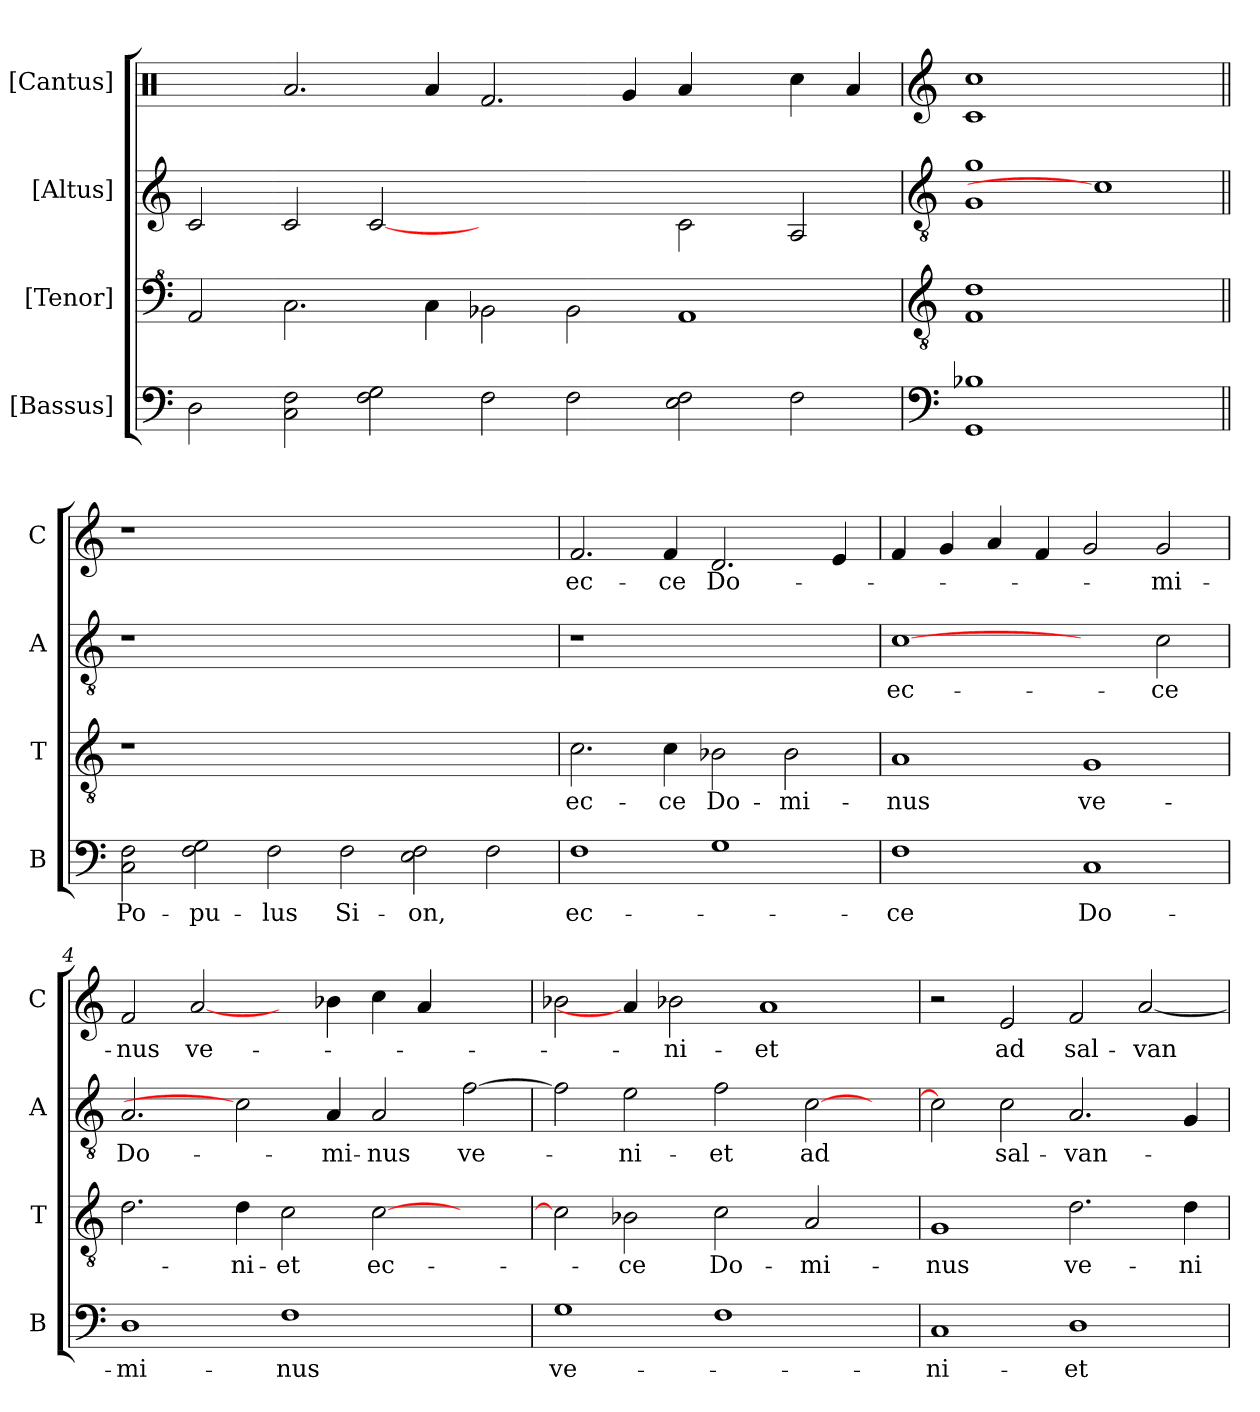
**kern	**text	**kern	**text	**kern	**text	**kern	**text
*part4	*part4	*part3	*part3	*part2	*part2	*part1	*part1
*staff4	*staff4	*staff3	*staff3	*staff2	*staff2	*staff1	*staff1
*I"[Bassus]	*	*I"[Tenor]	*	*I"[Altus]	*	*I"[Cantus]	*
*I'B	*	*I'T	*	*I'A	*	*I'C	*
*	*	*clefF^4	*	*	*	*clefX	*
*k[]	*	*k[]	*	*k[]	*	*k[]	*
*C:	*	*C:	*	*C:	*	*C:	*
=1X	=1X	=1X	=1X	=1X	=1X	=1X	=1X
2D	.	2A	.	2c	.	2R	.
=2X-	=2X-	=2X-	=2X-	=2X-	=2X-	=2X-	=2X-
!	!	!LO:N:head=open	!	!	!	!LO:N:head=open	!
2C\ 2F\	.	2.c\	.	2c	.	2.Ra/	.
2F 2G	.	.	.	[2c	.	.	.
!	!	!LO:N:head=solid	!	!	!	!LO:N:head=solid	!
.	.	4c\	.	.	.	4Ra/	.
!	!	!LO:N:head=open	!	!	!	!LO:N:head=open	!
2F	.	2B-X\	.	1ryy	.	2.Rf/	.
!	!	!LO:N:head=open	!	!	!	!	!
2F	.	2B-\	.	.	.	.	.
!	!	!	!	!	!	!LO:N:head=solid	!
.	.	.	.	.	.	4Rg/	.
!	!	!	!	!LO:N:head=open	!	!LO:N:head=solid	!
2E 2F	.	1A	.	2c\	.	4Ra/	.
!	!	!	!	!	!	!LO:N:head=solid	!
.	.	.	.	.	.	4R\	.
!	!	!	!	!LO:N:head=open	!	!LO:N:head=solid	!
2F	.	.	.	2A/	.	4Rcc\	.
!	!	!	!	!	!	!LO:N:head=solid	!
.	.	.	.	.	.	4Ra/	.
=3X	=3X	=3X	=3X	=3X	=3X	=3X	=3X
*clefF4	*	*clefGv2	*	*clefGv2	*	*clefG2	*
1GG 1B-X	.	1F 1d	.	1G 1g	.	1c 1cc	.
1ryy	.	1ryy	.	1c]	.	1ryy	.
!!LO:LB:g=z
=1||	=1||	=1||	=1||	=1||	=1||	=1||	=1||
!	!LO:LY:b	!	!	!	!	!	!
2C\ 2F\	Po-	1r	.	1r	.	1r	.
!	!LO:LY:b	!	!	!	!	!	!
2F 2G	-pu-	.	.	.	.	.	.
!	!LO:LY:b	!	!	!	!	!	!
2F	-lus	0ryy	.	0ryy	.	0ryy	.
!	!LO:LY:b	!	!	!	!	!	!
2F	Si-	.	.	.	.	.	.
!	!LO:LY:b	!	!	!	!	!	!
2E 2F	-on,	.	.	.	.	.	.
2F	.	.	.	.	.	.	.
!!LO:LB:g=z
=2	=2	=2	=2	=2	=2	=2	=2
!	!LO:LY:b	!	!LO:LY:b	!	!	!	!LO:LY:b
1F	ec-	2.c\	ec-	1r	.	2.f/	ec-
!	!	!	!LO:LY:b	!	!	!	!LO:LY:b
.	.	4c\	-ce	.	.	4f/	-ce
!	!	!	!LO:LY:b	!	!	!	!LO:LY:b
1G	.	2B-X\	Do-	1ryy	.	2.d/	Do-
!	!	!	!LO:LY:b	!	!	!	!
.	.	2B-\	-mi-	.	.	.	.
.	.	.	.	.	.	4e/	.
=3	=3	=3	=3	=3	=3	=3	=3
!	!LO:LY:b	!	!LO:LY:b	!	!LO:LY:b	!	!
1F	-ce	1A	-nus	[1c	ec-	4f/	.
.	.	.	.	.	.	4g/	.
.	.	.	.	.	.	4a/	.
.	.	.	.	.	.	4f/	.
!	!LO:LY:b	!	!LO:LY:b	!	!	!	!
1C	Do-	1G	ve-	2ryy	.	2g/	.
!	!	!	!	!	!LO:LY:b	!	!LO:LY:b
.	.	.	.	2c\	-ce	2g/	-mi-
=4	=4	=4	=4	=4	=4	=4	=4
!	!LO:LY:b	!	!	!	!LO:LY:b	!	!LO:LY:b
1D	-mi-	2.d\	.	2.A/	Do-	2f/	-nus
!	!	!	!	!	!	!	!LO:LY:b
.	.	.	.	.	.	[2a/	ve-
!	!	!	!LO:LY:b	!	!	!	!
.	.	4d\	-ni-	2c]	.	.	.
!	!LO:LY:b	!	!LO:LY:b	!	!	!	!
1F	-nus	2c\	-et	.	.	4ryy	.
!	!	!	!	!	!LO:LY:b	!	!
.	.	.	.	4A/	-mi-	4b-X\	.
!	!	!	!LO:LY:b	!	!LO:LY:b	!	!
.	.	[2c\	ec-	2A/	-nus	4cc\	.
.	.	.	.	.	.	4a/	.
!	!	!	!	!	!LO:LY:b	!	!
2ryy	.	2ryy	.	[2f\	ve-	2ryy	.
=5	=5	=5	=5	=5	=5	=5	=5
!	!LO:LY:b	!	!	!	!	!	!
1G	ve-	2c\]	.	2f\]	.	2b-X\	.
!	!	!	!LO:LY:b	!	!LO:LY:b	!	!
.	.	2B-X\	-ce	2e\	-ni-	4a/]	.
!	!	!	!	!	!	!	!LO:LY:b
.	.	.	.	.	.	2b-X\	-ni-
!	!	!	!LO:LY:b	!	!LO:LY:b	!	!
1F	.	2c\	Do-	2f\	-et	.	.
!	!	!	!	!	!	!	!LO:LY:b
.	.	.	.	.	.	1a	-et
!	!	!	!LO:LY:b	!	!LO:LY:b	!	!
.	.	2A/	-mi-	[2c\	ad	.	.
4ryy	.	4ryy	.	4ryy	.	.	.
=6	=6	=6	=6	=6	=6	=6	=6
!	!LO:LY:b	!	!LO:LY:b	!	!	!	!
1C	-ni-	1G	-nus	2c\]	.	2r	.
!	!	!	!	!	!LO:LY:b	!	!LO:LY:b
.	.	.	.	2c\	sal-	2e/	ad
!	!LO:LY:b	!	!LO:LY:b	!	!LO:LY:b	!	!LO:LY:b
1D	-et	2.d\	ve-	2.A/	-van-	2f/	sal-
!	!	!	!	!	!	!	!LO:LY:b
.	.	.	.	.	.	[2a/	-van-
!	!	!	!LO:LY:b	!	!	!	!
.	.	4d\	-ni-	4G/	.	.	.
=	=	=	=	=	=	=	=
*-	*-	*-	*-	*-	*-	*-	*-
